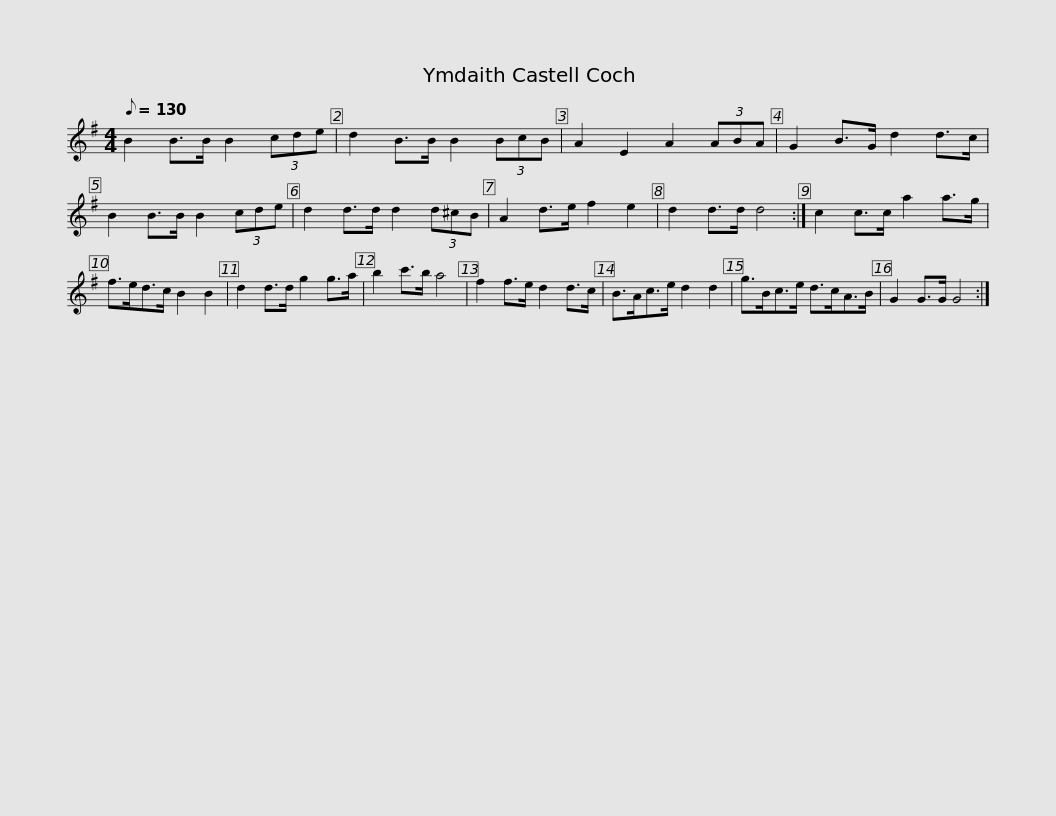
X:1
L:1/8
Q:1/8=130
M:4/4
I:linebreak $
K:G
V:1 treble
V:1
 B2 B>B B2 (3cde | d2 B>B B2 (3BcB | A2 E2 A2 (3ABA | G2 B>G d2 d>c |$ B2 B>B B2 (3cde | %5
 d2 d>d d2 (3d^cB | A2 d>e f2 e2 | d2 d>d d4 :|$ c2 c>c a2 a>g | f>ed>c B2 B2 | %10
 d2 d>d g2 g>a | b2 c'>b a4 |$ f2 f>e d2 d>c | B>Ac>e d2 d2 | g>Bc>e d>cA>B | %15
 G2 G>G G4 :| %16
